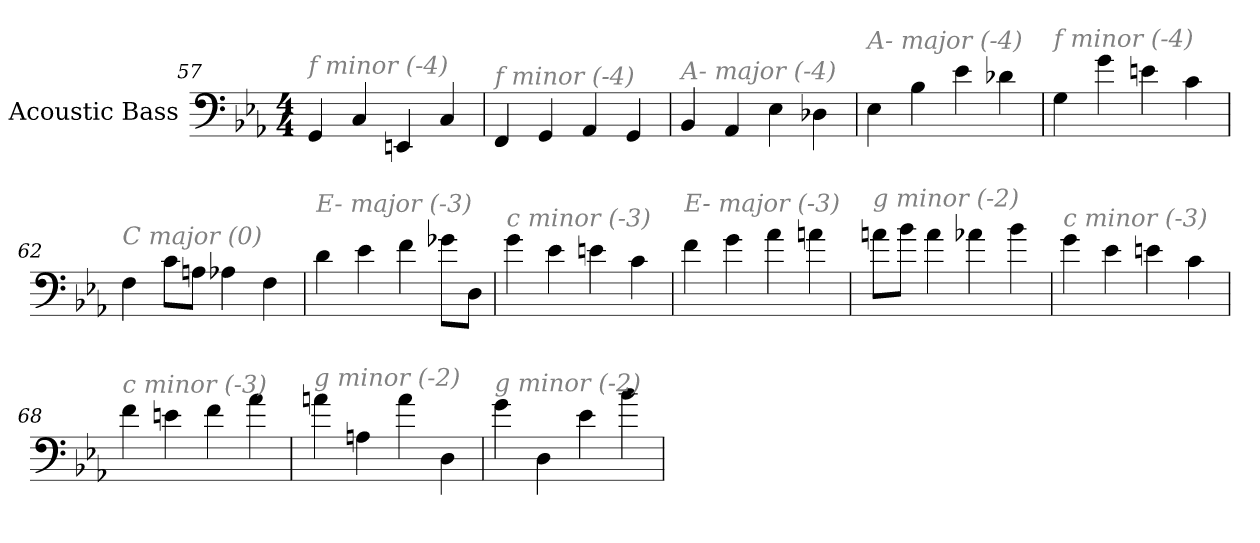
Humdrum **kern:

**kern
*part1
*staff1
*I"Acoustic Bass
*clefF4
*ITrd7c12
*k[b-e-a-]
*E-:
*M4/4
=57
!LO:TX:i:color=#808080:t=f minor (-4)
4GGG
4CC
4EEEn
4CC
=58
!LO:TX:i:color=#808080:t=f minor (-4)
4FFF
4GGG
4AAA-
4GGG
=59
!LO:TX:i:color=#808080:t=A- major (-4)
4BBB-
4AAA-
4EE-
4DD-X
=60
!LO:TX:i:color=#808080:t=A- major (-4)
4EE-
4BB-
4E-
4D-X
=61
!LO:TX:i:color=#808080:t=f minor (-4)
4GG
4G
4En
4C
=62
!LO:TX:i:color=#808080:t=C major (0)
4FF
8CL
8AAnJ
4AA-X
4FF
=63
!LO:TX:i:color=#808080:t=E- major (-3)
4D
4E-
4F
8G-XL
8DDJ
=64
!LO:TX:i:color=#808080:t=c minor (-3)
4G
4E-
4En
4C
=65
!LO:TX:i:color=#808080:t=E- major (-3)
4F
4G
4A-
4An
=66
!LO:TX:i:color=#808080:t=g minor (-2)
8AnL
8B-J
4A
4A-X
4B-
=67
!LO:TX:i:color=#808080:t=c minor (-3)
4G
4E-
4En
4C
=68
!LO:TX:i:color=#808080:t=c minor (-3)
4F
4En
4F
4A-
=69
!LO:TX:i:color=#808080:t=g minor (-2)
4An
4AAn
4A
4DD
=70
!LO:TX:i:color=#808080:t=g minor (-2)
4G
4DD
4E-
4B-
=
*-
